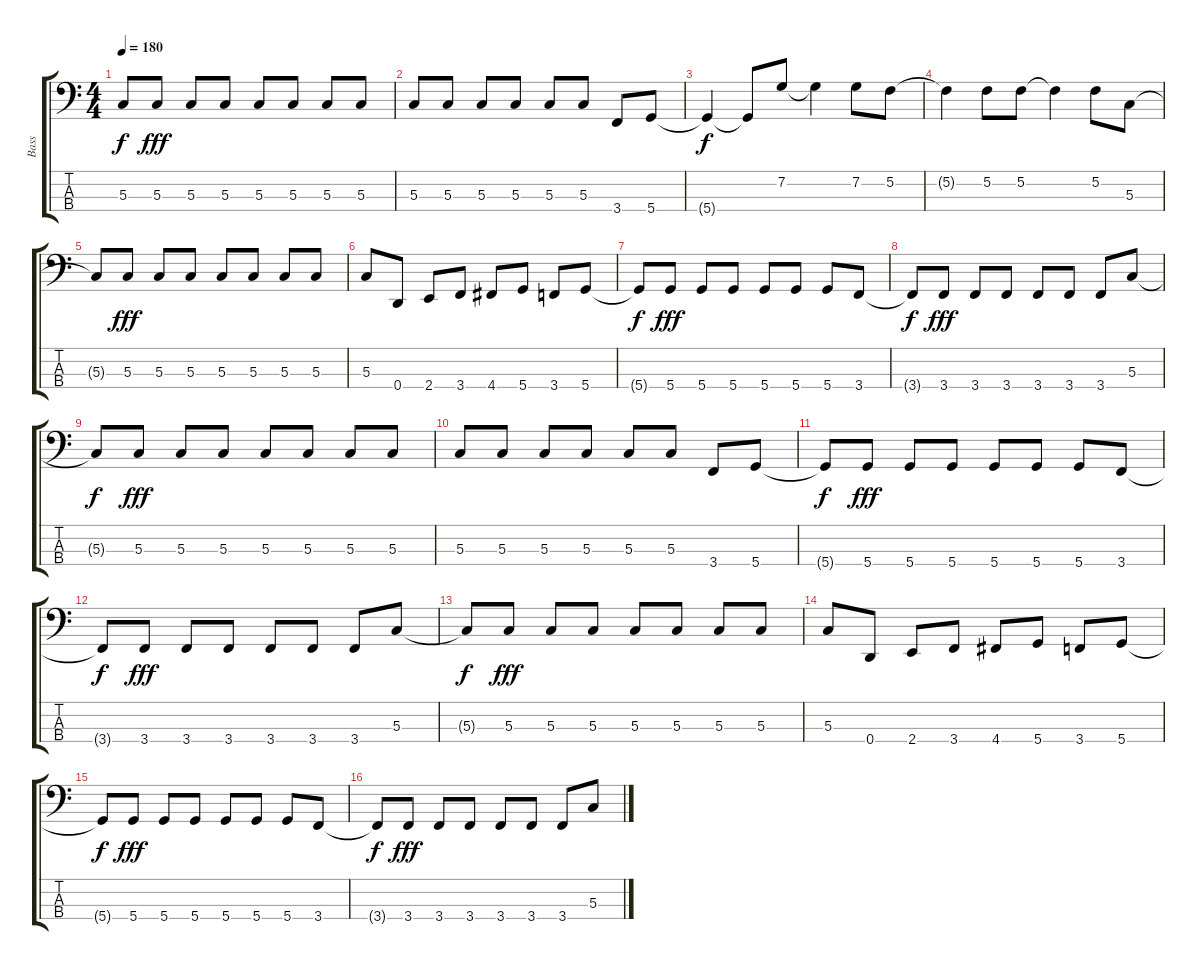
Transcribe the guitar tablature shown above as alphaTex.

\track ("Bass" "Bass") {instrument electricbasspick}
\staff {score tabs}
\tuning (F2 C2 G1 D1) {hide}
\ts (4 4)
\tempo 180
\clef f4
\ks c
5.3{t}.8{dy f} 5.3.8{dy fff} 5.3.8 5.3.8 5.3.8 5.3.8 5.3.8 5.3.8 |
5.3.8 5.3.8 5.3.8 5.3.8 5.3.8 5.3.8 3.4.8 5.4.8 |
5.4{t}.4{dy f} 5.4{t}.8 7.2.8 7.2{t}.4 7.2.8 5.2.8 |
5.2{t}.4 5.2.8 5.2.8 5.2{t}.4 5.2.8 5.3.8 |
5.3{t}.8 5.3.8{dy fff} 5.3.8 5.3.8 5.3.8 5.3.8 5.3.8 5.3.8 |
5.3.8 0.4.8 2.4.8 3.4.8 4.4.8 5.4.8 3.4.8 5.4.8 |
5.4{t}.8{dy f} 5.4.8{dy fff} 5.4.8 5.4.8 5.4.8 5.4.8 5.4.8 3.4.8 |
3.4{t}.8{dy f} 3.4.8{dy fff} 3.4.8 3.4.8 3.4.8 3.4.8 3.4.8 5.3.8 |
5.3{t}.8{dy f} 5.3.8{dy fff} 5.3.8 5.3.8 5.3.8 5.3.8 5.3.8 5.3.8 |
5.3.8 5.3.8 5.3.8 5.3.8 5.3.8 5.3.8 3.4.8 5.4.8 |
5.4{t}.8{dy f} 5.4.8{dy fff} 5.4.8 5.4.8 5.4.8 5.4.8 5.4.8 3.4.8 |
3.4{t}.8{dy f} 3.4.8{dy fff} 3.4.8 3.4.8 3.4.8 3.4.8 3.4.8 5.3.8 |
5.3{t}.8{dy f} 5.3.8{dy fff} 5.3.8 5.3.8 5.3.8 5.3.8 5.3.8 5.3.8 |
5.3.8 0.4.8 2.4.8 3.4.8 4.4.8 5.4.8 3.4.8 5.4.8 |
5.4{t}.8{dy f} 5.4.8{dy fff} 5.4.8 5.4.8 5.4.8 5.4.8 5.4.8 3.4.8 |
3.4{t}.8{dy f} 3.4.8{dy fff} 3.4.8 3.4.8 3.4.8 3.4.8 3.4.8 5.3.8
